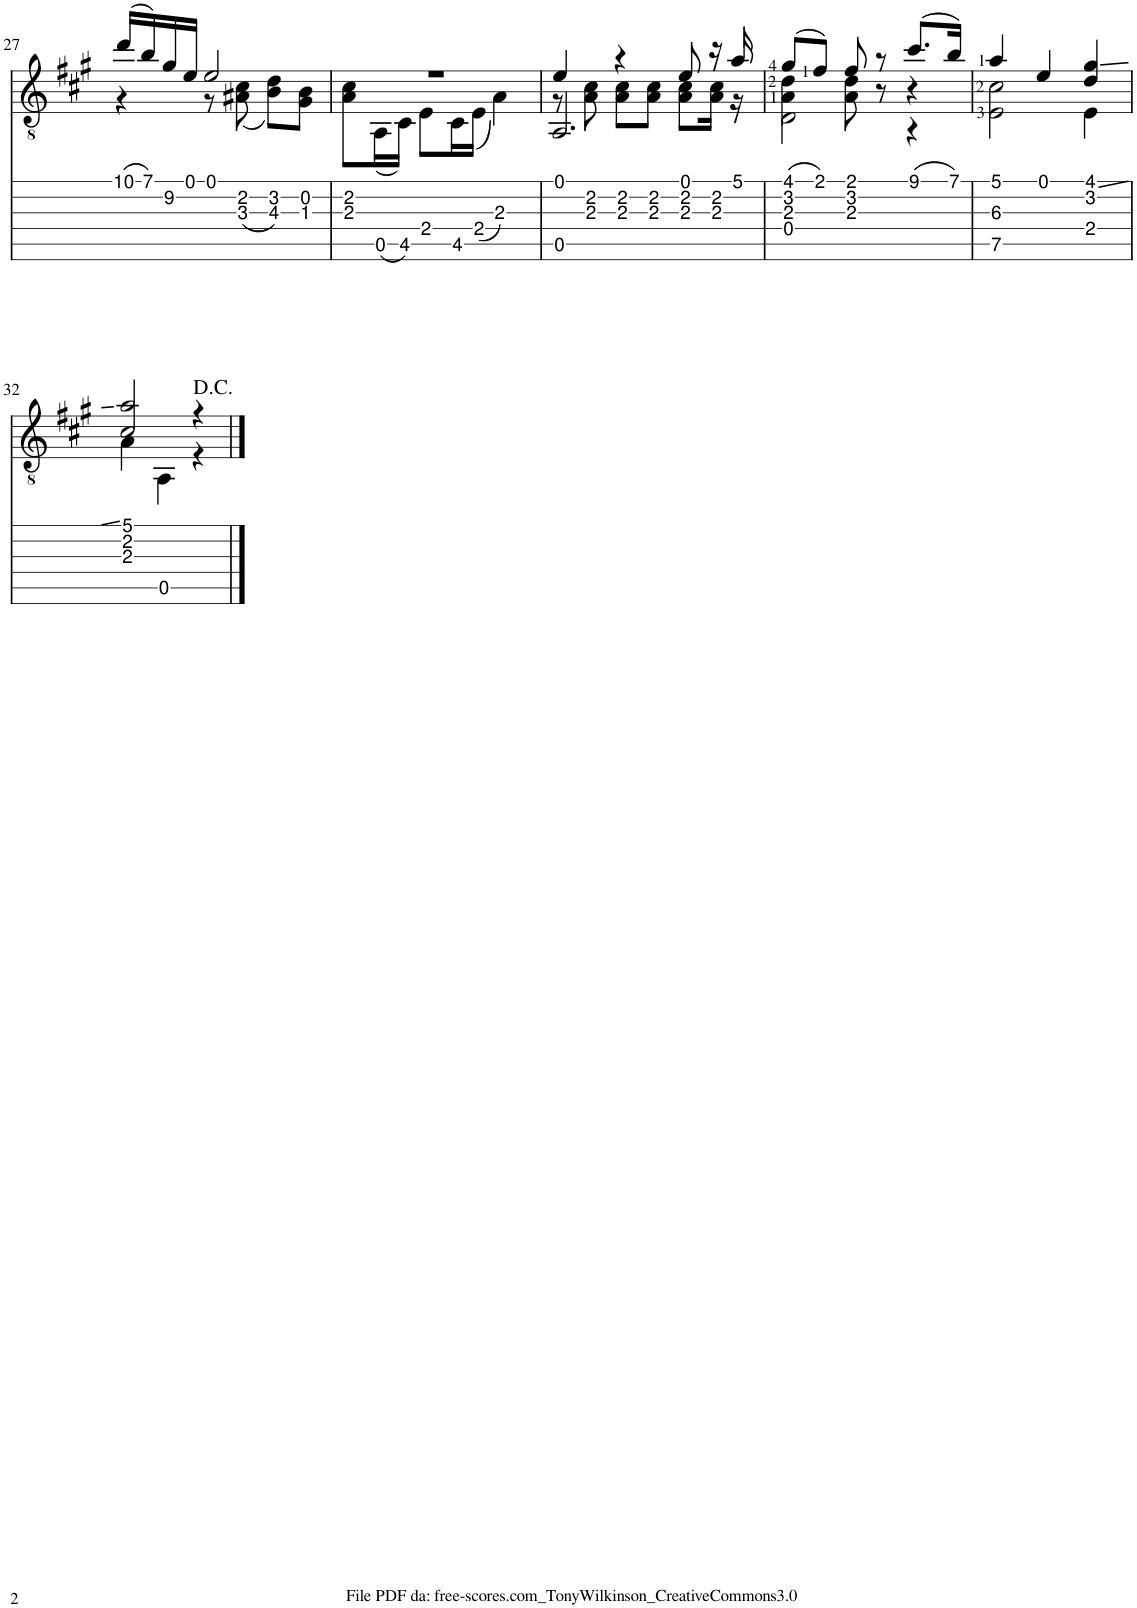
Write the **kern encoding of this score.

**kern	**kern
*part1	*part1
*staff2	*staff1
*I"Guitar	*
*I'Guit.	*
!!LO:PB:g=z
*	*clefGv2
*k[f#c#g#]	*k[f#c#g#]
*M3/4	*M3/4
=27	=27
*^	*^
16ddLL	4r	(16dd/LL	4r
16bJ	.	16b/)	.
16g#L	.	16g#/	.
16eJJ	.	16e/JJ	.
2e	8r	2e/	8r
.	8A#X 8c#	.	(8A#X\ 8c#\
.	8B\ 8d\L	.	8B\ 8d\L)
.	8G#\ 8B\J	.	8G#\ 8B\J
=28	=28	=28	=28
2.r	8A\ 8c#\L	2.r	8A\ 8c#\L
.	16AAL	.	(16AA\L
.	16C#JJ	.	16C#\JJ)
.	8EL	.	8E\L
.	16C#L	.	16C#\L
.	16EJJ	.	(16E\JJ
.	4A	.	4A\)
=29	=29	=29	=29
*	*^	*	*^
4e	8r	2.AA	4e/	8r	2.AA/
.	8A 8c#	.	.	8A\ 8c#\	.
4r	8A\ 8c#\L	.	4r	8A\ 8c#\L	.
.	8A\ 8c#\J	.	.	8A\ 8c#\J	.
8e	8A\ 8c#\L	.	8e/	8A\ 8c#\L	.
16r	16A\ 16c#\Jk	.	16r	16A\ 16c#\Jk	.
16a	16r	.	16a/	16r	.
=30	=30	=30	=30	=30	=30
8g#L	4A 4d	2D	(8g#/L	4A\ 4d\	2D\
8f#J	.	.	8f#/J)	.	.
8f#	8A 8d	.	8f#/	8A\ 8d\	.
8r	8r	.	8r	8r	.
8.cc#L	4r	4r	(8.cc#/L	4r	4r
16bJk	.	.	16b/Jk)	.	.
*	*v	*v	*	*	*
*	*	*	*v	*v
=31	=31	=31	=31
4a	2E 2c#	4a/	2E\ 2c#\
4e	.	4e/	.
4d 4g#	4E	4d/ 4g#/	4E\
!!LO:LB:g=z	!!
=32	=32	=32	=32
2c# 2a	4A	2c#/ 2a/	4A\
.	4AA	.	4AA\
4r	4r	4r	4r
*v	*v	*	*
*	*v	*v
==	==
*-	*-
